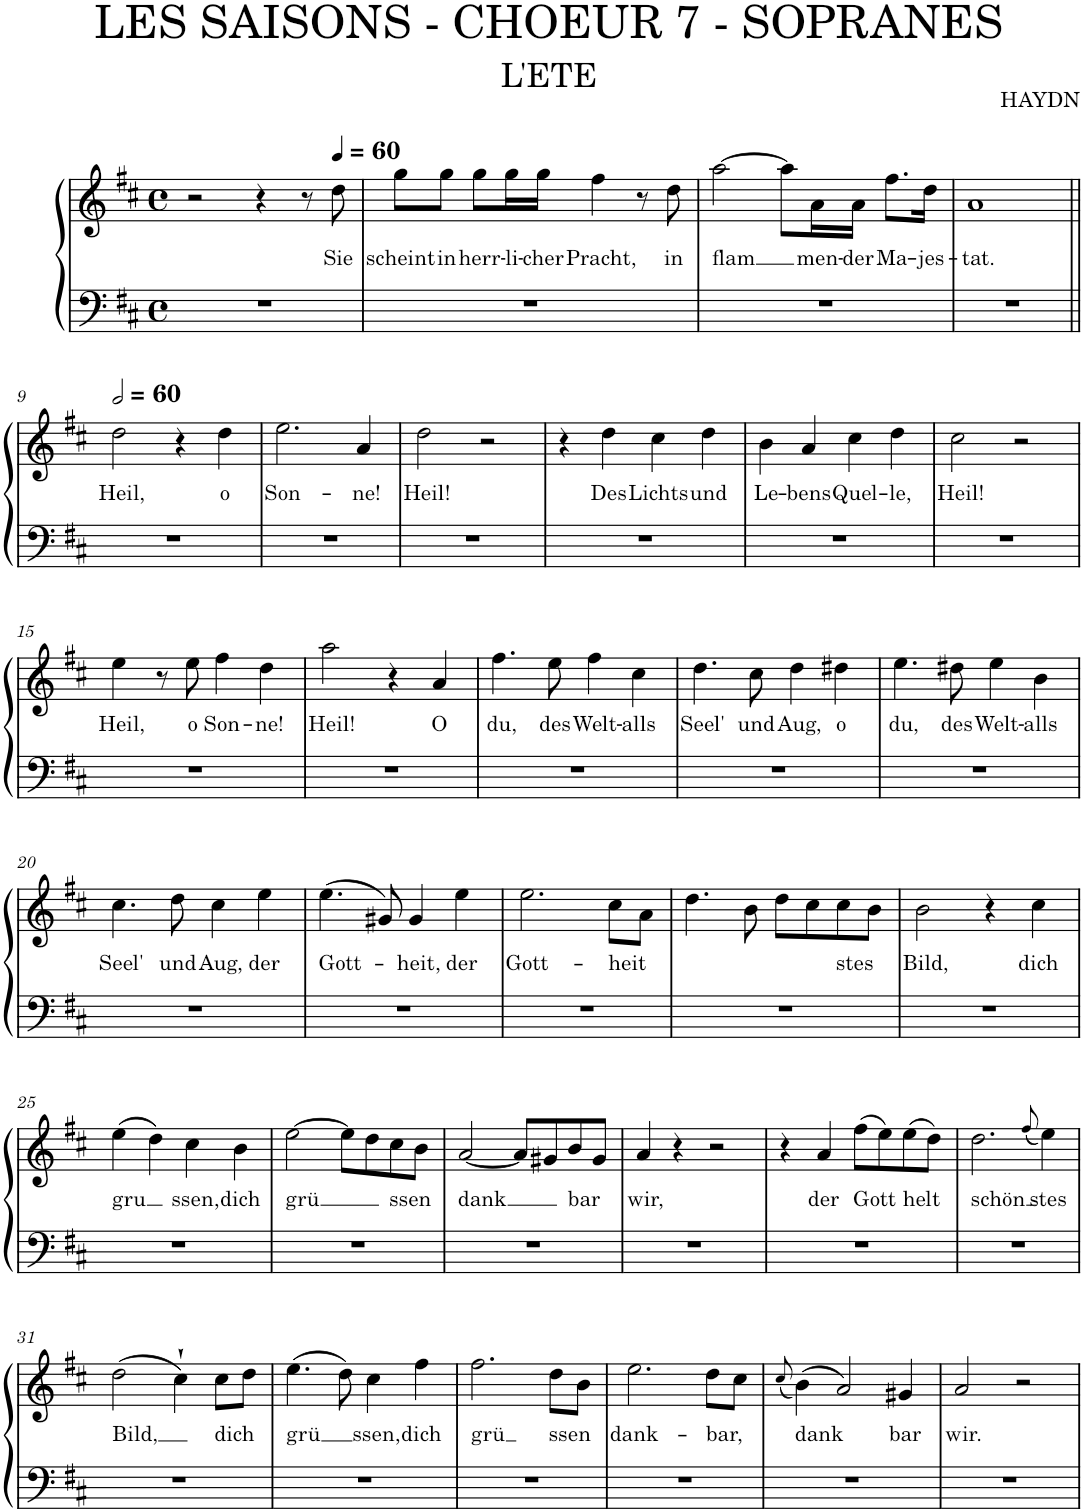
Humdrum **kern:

**kern	**kern	**text
*part1	*part1	*part1
*staff2	*staff1	*staff1
*I"Piano	*	*
*I'Pno.	*	*
*clefF4	*clefG2	*
*k[f#c#]	*k[f#c#]	*
*M4/4	*M4/4	*
*met(c)	*met(c)	*
=5	=5	=5
1r	2r	.
.	4r	.
.	8r	.
*	*MM60	*
!	!	!LO:LY:b
.	8dd\	Sie
=6	=6	=6
!	!	!LO:LY:b
1r	8gg\L	scheint
!	!	!LO:LY:b
.	8gg\J	in
!	!	!LO:LY:b
.	8gg\L	herr-
!	!	!LO:LY:b
.	16gg\L	-li-
!	!	!LO:LY:b
.	16gg\JJ	-cher
!	!	!LO:LY:b
.	4ff#\	Pracht,
.	8r	.
!	!	!LO:LY:b
.	8dd\	in
=7	=7	=7
!	!	!LO:LY:b
1r	[2aa\	flam
.	8aa\L]	.
!	!	!LO:LY:b
.	16a\L	men-
!	!	!LO:LY:b
.	16a\JJ	-der
!	!	!LO:LY:b
.	8.ff#\L	Ma-
!	!	!LO:LY:b
.	16dd\Jk	-jes-
=8	=8	=8
!	!	!LO:LY:b
1r	1a	-tat.
!!LO:LB:g=z
=9||	=9||	=9||
*	*MM120	*
!	!	!LO:LY:b
1r	2dd\	Heil,
.	4r	.
!	!	!LO:LY:b
.	4dd\	o
=10	=10	=10
!	!	!LO:LY:b
1r	2.ee\	Son-
!	!	!LO:LY:b
.	4a/	-ne!
=11	=11	=11
!	!	!LO:LY:b
1r	2dd\	Heil!
.	2r	.
=12	=12	=12
1r	4r	.
!	!	!LO:LY:b
.	4dd\	Des
!	!	!LO:LY:b
.	4cc#\	Lichts
!	!	!LO:LY:b
.	4dd\	und
=13	=13	=13
!	!	!LO:LY:b
1r	4b\	Le-
!	!	!LO:LY:b
.	4a/	-bens
!	!	!LO:LY:b
.	4cc#\	Quel-
!	!	!LO:LY:b
.	4dd\	-le,
=14	=14	=14
!	!	!LO:LY:b
1r	2cc#\	Heil!
.	2r	.
!!LO:LB:g=z
=15	=15	=15
!	!	!LO:LY:b
1r	4ee\	Heil,
.	8r	.
!	!	!LO:LY:b
.	8ee\	o
!	!	!LO:LY:b
.	4ff#\	Son-
!	!	!LO:LY:b
.	4dd\	-ne!
=16	=16	=16
!	!	!LO:LY:b
1r	2aa\	Heil!
.	4r	.
!	!	!LO:LY:b
.	4a/	O
=17	=17	=17
!	!	!LO:LY:b
1r	4.ff#\	du,
!	!	!LO:LY:b
.	8ee\	des
!	!	!LO:LY:b
.	4ff#\	Welt-
!	!	!LO:LY:b
.	4cc#\	-alls
=18	=18	=18
!	!	!LO:LY:b
1r	4.dd\	Seel'
!	!	!LO:LY:b
.	8cc#\	und
!	!	!LO:LY:b
.	4dd\	Aug,
!	!	!LO:LY:b
.	4dd#X\	o
=19	=19	=19
!	!	!LO:LY:b
1r	4.ee\	du,
!	!	!LO:LY:b
.	8dd#X\	des
!	!	!LO:LY:b
.	4ee\	Welt-
!	!	!LO:LY:b
.	4b\	-alls
!!LO:LB:g=z
=20	=20	=20
!	!	!LO:LY:b
1r	4.cc#\	Seel'
!	!	!LO:LY:b
.	8dd\	und
!	!	!LO:LY:b
.	4cc#\	Aug,
!	!	!LO:LY:b
.	4ee\	der
=21	=21	=21
!	!	!LO:LY:b
1r	(4.ee\	Gott-
.	8g#X/)	.
!	!	!LO:LY:b
.	4g#/	-heit,
!	!	!LO:LY:b
.	4ee\	der
=22	=22	=22
!	!	!LO:LY:b
1r	2.ee\	Gott-
!	!	!LO:LY:b
.	8cc#\L	-heit
.	8a\J	.
=23	=23	=23
1r	4.dd\	.
.	8b\	.
.	8dd\L	.
.	8cc#\	.
!	!	!LO:LY:b
.	8cc#\	stes
.	8b\J	.
=24	=24	=24
!	!	!LO:LY:b
1r	2b\	Bild,
.	4r	.
!	!	!LO:LY:b
.	4cc#\	dich
!!LO:LB:g=z
=25	=25	=25
!	!	!LO:LY:b
1r	(4ee\	gru
.	4dd\)	.
!	!	!LO:LY:b
.	4cc#\	ssen,
!	!	!LO:LY:b
.	4b\	dich
=26	=26	=26
!	!	!LO:LY:b
1r	[2ee\	grü
.	8ee\L]	.
.	8dd\	.
!	!	!LO:LY:b
.	8cc#\	ssen
.	8b\J	.
=27	=27	=27
!	!	!LO:LY:b
1r	[2a/	dank
.	8a/L]	.
.	8g#X/	.
!	!	!LO:LY:b
.	8b/	bar
.	8g#/J	.
=28	=28	=28
!	!	!LO:LY:b
1r	4a/	wir,
.	4r	.
.	2r	.
=29	=29	=29
1r	4r	.
!	!	!LO:LY:b
.	4a/	der
!	!	!LO:LY:b
.	(8ff#\L	Gott
.	8ee\)	.
!	!	!LO:LY:b
.	(8ee\	helt
.	8dd\J)	.
=30	=30	=30
!	!	!LO:LY:b
1r	2.dd\	schön
.	(8qff#/	.
!	!	!LO:LY:b
.	4ee\)	stes
!!LO:LB:g=z
=31	=31	=31
!	!	!LO:LY:b
1r	(2dd\	Bild,
.	4cc#`\)	.
!	!	!LO:LY:b
.	8cc#\L	dich
.	8dd\J	.
=32	=32	=32
!	!	!LO:LY:b
1r	(4.ee\	grü
.	8dd\)	.
!	!	!LO:LY:b
.	4cc#\	ssen,
!	!	!LO:LY:b
.	4ff#\	dich
=33	=33	=33
!	!	!LO:LY:b
1r	2.ff#\	grü
!	!	!LO:LY:b
.	8dd\L	ssen
.	8b\J	.
=34	=34	=34
!	!	!LO:LY:b
1r	2.ee\	dank-
!	!	!LO:LY:b
.	8dd\L	-bar,
.	8cc#\J	.
=35	=35	=35
.	(8qcc#/	.
!	!	!LO:LY:b
1r	(4b\)	dank
.	2a/)	.
!	!	!LO:LY:b
.	4g#X/	bar
=36	=36	=36
!	!	!LO:LY:b
1r	2a/	wir.
.	2r	.
=	=	=
*-	*-	*-
